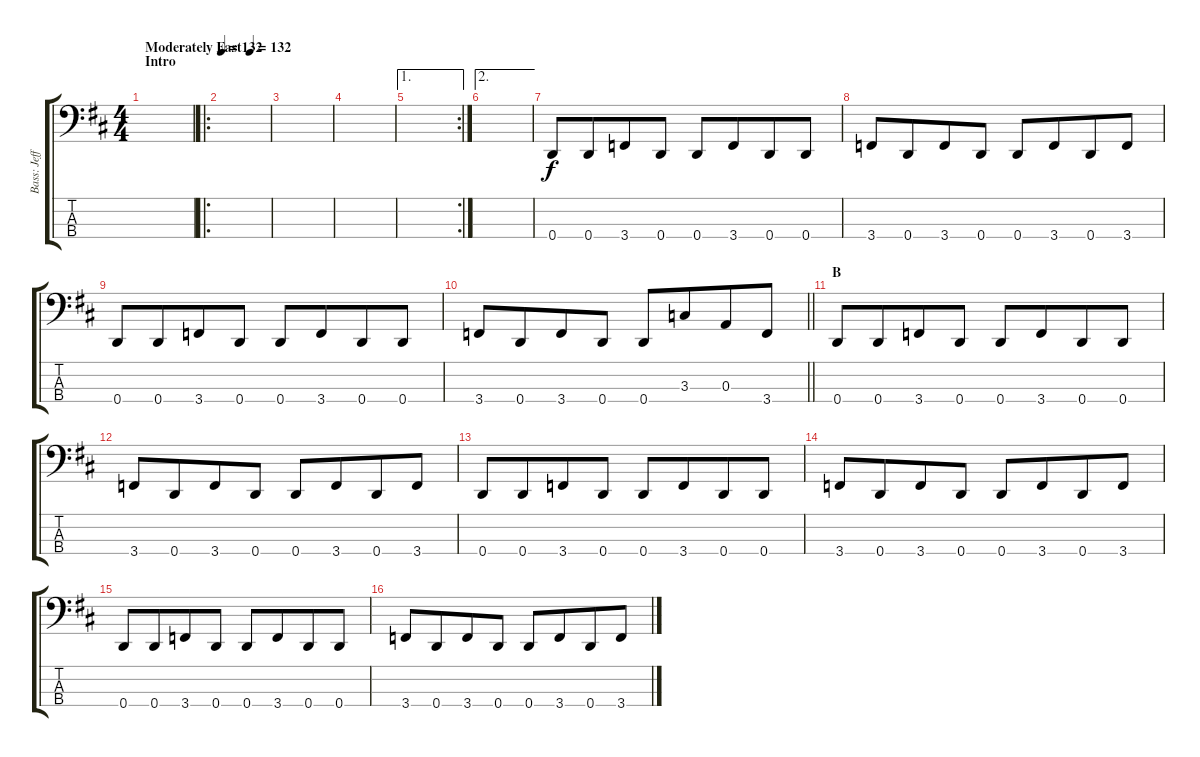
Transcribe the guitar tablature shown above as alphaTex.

\track ("Bass: Jeff" "Bass: Jeff") {instrument electricbassfinger}
\staff {score tabs}
\tuning (G2 D2 A1 D1) {hide}
\ts (4 4)
\section ("" "Intro")
\tempo (132 "Moderately Fast")
\tempo 66
\tempo (132 "Moderately Fast")
\clef f4
\ks d
|
\ro
\tempo 132
|
|
|
\ae 1
\rc 2
|
\ae 2
|
0.4.8 0.4.8{beam merge} 3.4.8 0.4.8 0.4.8 3.4.8{beam merge} 0.4.8 0.4.8 |
3.4.8 0.4.8{beam merge} 3.4.8 0.4.8 0.4.8 3.4.8{beam merge} 0.4.8 3.4.8 |
0.4.8 0.4.8{beam merge} 3.4.8 0.4.8 0.4.8 3.4.8{beam merge} 0.4.8 0.4.8 |
\barLineRight lightlight
3.4.8 0.4.8{beam merge} 3.4.8 0.4.8 0.4.8 3.3.8{beam merge} 0.3.8 3.4.8 |
\section ("" "B")
0.4.8 0.4.8{beam merge} 3.4.8 0.4.8 0.4.8 3.4.8{beam merge} 0.4.8 0.4.8 |
3.4.8 0.4.8{beam merge} 3.4.8 0.4.8 0.4.8 3.4.8{beam merge} 0.4.8 3.4.8 |
0.4.8 0.4.8{beam merge} 3.4.8 0.4.8 0.4.8 3.4.8{beam merge} 0.4.8 0.4.8 |
3.4.8 0.4.8{beam merge} 3.4.8 0.4.8 0.4.8 3.4.8{beam merge} 0.4.8 3.4.8 |
0.4.8 0.4.8{beam merge} 3.4.8 0.4.8 0.4.8 3.4.8{beam merge} 0.4.8 0.4.8 |
3.4.8 0.4.8{beam merge} 3.4.8 0.4.8 0.4.8 3.4.8{beam merge} 0.4.8 3.4.8
